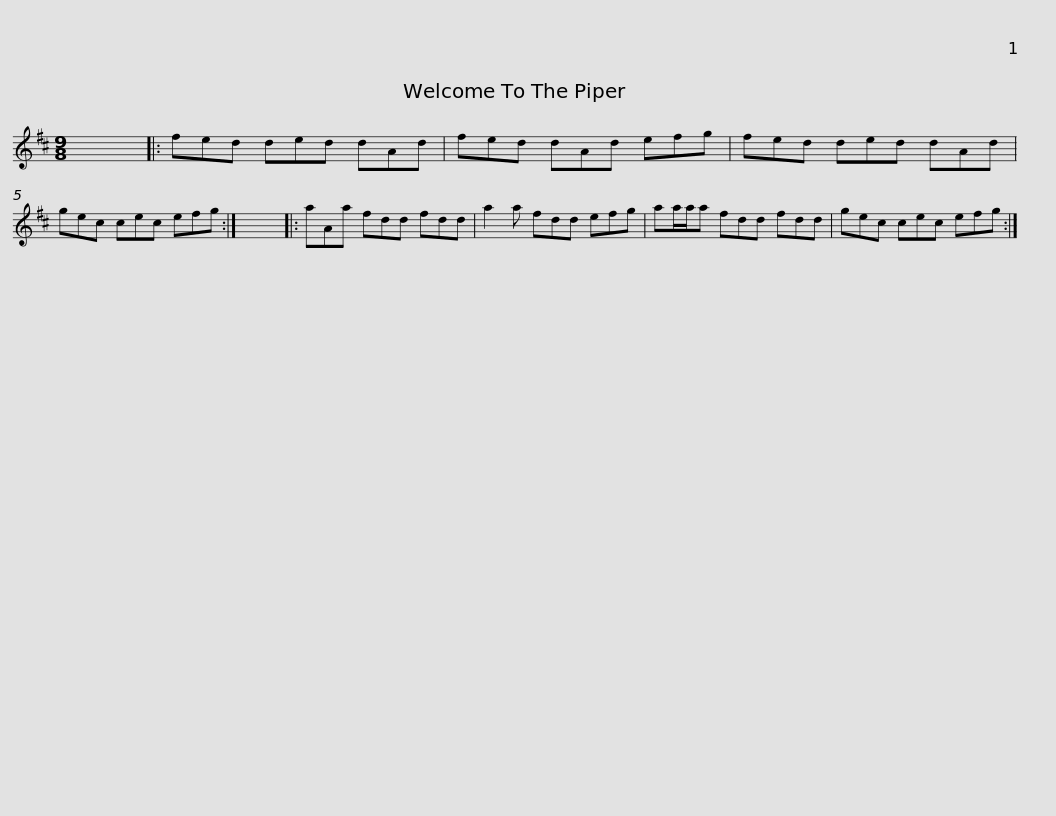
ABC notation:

X:1
L:1/8
M:9/8
I:linebreak $
K:D
V:1 treble
V:1
 x9 |: fed ded dAd | fed dAd efg | fed ded dAd | gec cec efg :| %5
 x9 |:$ aAa fdd fdd | a2 a fdd efg | aa/a/a fdd fdd | gec cec efg :| %10
